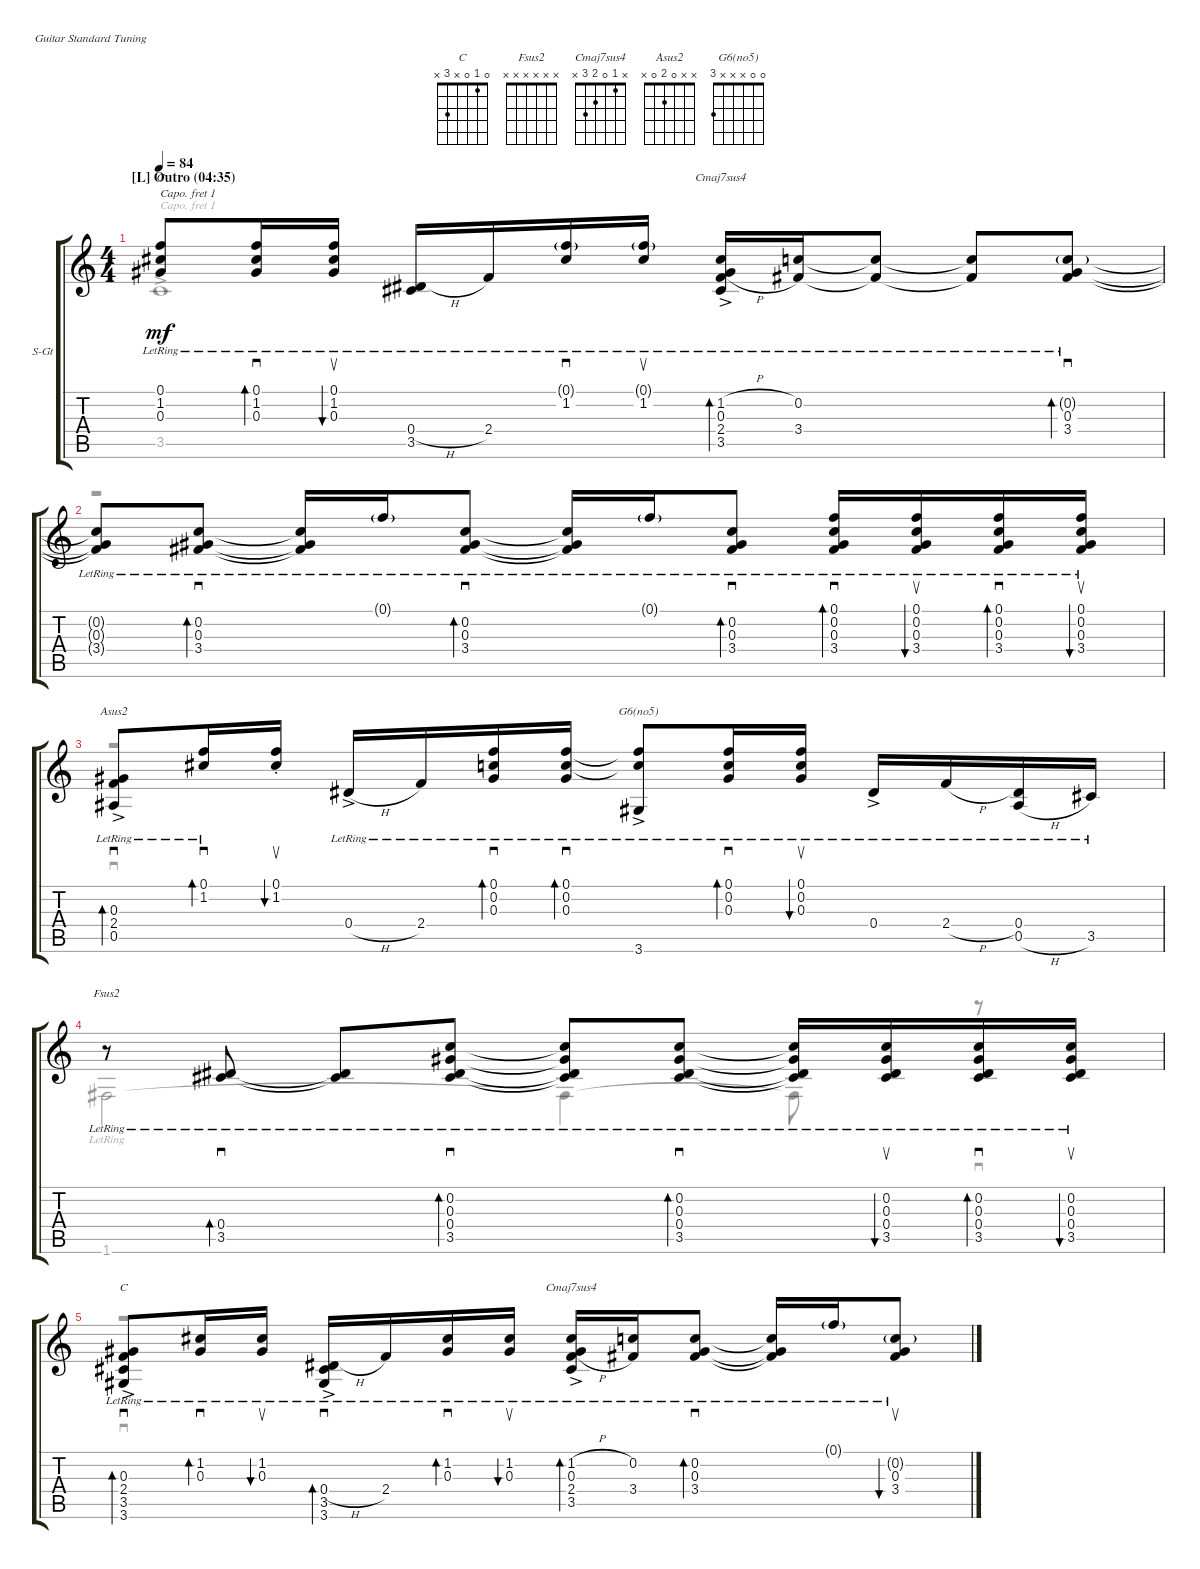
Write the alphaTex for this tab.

\defaultSystemsLayout 4
\bracketExtendMode groupsimilarinstruments
\firstSystemTrackNameOrientation horizontal
\otherSystemsTrackNameOrientation horizontal
\defaultBarNumberDisplay FirstOfSystem
\track ("Steel Guitar" "S-Gt") {instrument acousticguitarsteel}
\staff {score tabs}
\capo 1
\tuning (E4 B3 G3 D3 A2 E2)
\chord ("C" x x 0 2 3 3) {showfingering false}
\chord ("Fsus2" x x x x x x)
\chord ("C" 0 1 0 x 3 x) {showfingering false}
\chord ("Cmaj7sus4" x 1 0 2 3 x) {showfingering false}
\chord ("Asus2" x x 0 2 0 x) {showfingering false}
\chord ("G6(no5)" 0 0 x x x 3) {showfingering false}
\voice
\ts (4 4)
\section ("L" "Outro (04:35)")
\tempo 84
\clef g2
\ks c
(0.3{lr} 1.2{lr} 0.1{lr}).8{ch "C" dy mf} (0.1{lr} 1.2{lr} 0.3{lr}).16{sd bd 30} (0.3{lr} 1.2{lr} 0.1{lr}).16{su bu 30} (3.5{lr} 0.4{h lr}).16 2.4{lr}.16 (1.2{lr} 0.1{g lr}).16{sd} (1.2{lr} 0.1{g lr}).16{su} (1.2{h ac lr} 0.3{lr} 2.4{h lr} 3.5{lr}).16{bd 30 ch "Cmaj7sus4"} (0.2{lr} 3.4{lr}).16 (0.2{lr t} 3.4{lr t}).8 (0.2{lr t} 3.4{lr t}).8 (0.2{g lr} 0.3{lr} 3.4{lr}).8{sd bd 30} |
\scale
0.549817 (0.2{lr t} 0.3{lr t} 3.4{lr t}).8 (3.4{lr} 0.3{lr} 0.2{lr}).8{sd bd 30} (3.4{lr t} 0.3{lr t} 0.2{lr t}).16 0.1{g lr}.16 (0.2{lr} 0.3{lr} 3.4{lr}).8{sd bd 30} (0.2{lr t} 0.3{lr t} 3.4{lr t}).16 0.1{g lr}.16 (0.2{lr} 0.3{lr} 3.4{lr}).8{sd bd 30} (3.4{lr} 0.3{lr} 0.2{lr} 0.1{lr}).16{sd bd 30} (0.1{lr} 0.2{lr} 0.3{lr} 3.4{lr}).16{su bu 30} (3.4{lr} 0.3{lr} 0.2{lr} 0.1{lr}).16{sd bd 30} (3.4{lr} 0.3{lr} 0.1{lr} 0.2{lr}).16{su bu 30} |
\scale
0.450002 (2.4{lr} 0.3{lr} 0.5{ac lr}).8{sd bd 30 ch "Asus2"} (1.2{lr} 0.1{lr}).16{sd bd 30} (0.1{st} 1.2{st}).16{su bu 30} 0.4{h ac lr}.16 2.4{lr}.16 (0.1{lr} 0.2{lr} 0.3).16{sd bd 30} (0.2{lr} 0.1{lr} 0.3).16{sd bd 30} (0.2{lr t} 0.1{lr t} 3.6{ac lr}).8{ch "G6(no5)"} (0.2{lr} 0.1{lr} 0.3).16{sd bd 30} (0.1{lr} 0.2{lr} 0.3).16{su bu 30} 0.4{ac lr}.16 2.4{h lr}.16 (0.4{lr} 0.5{h lr}).16 3.5{lr}.16 |
\scale
0.526644 r.8{ch "Fsus2"} (3.5{lr} 0.4{lr}).8{sd bd 30} (3.5{lr t} 0.4{lr t}).8 (3.5{lr} 0.4{lr} 0.3{lr} 0.2{lr}).8{sd bd 30} (3.5{lr t} 0.4{lr t} 0.3{lr t} 0.2{lr t}).8 (3.5{lr} 0.4{lr} 0.3{lr} 0.2{lr}).8{sd bd 30} (3.5{lr t} 0.4{lr t} 0.3{lr t} 0.2{lr t}).16 (0.2{lr} 0.3{lr} 0.4{lr} 3.5{lr}).16{su bu 30} (3.5{lr} 0.4{lr} 0.3{lr} 0.2{lr}).16{sd bd 30} (3.5{lr} 0.4{lr} 0.3{lr} 0.2{lr}).16{su bu 30} |
\scale
0.473374 (0.3{lr} 2.4{lr} 3.5{ac lr} 3.6{lr}).8{sd bd 30 ch "C"} (1.2{lr} 0.3{lr}).16{sd bd 30} (0.3{lr} 1.2{lr}).16{su bu 30} (3.6{lr} 3.5{lr} 0.4{h ac lr}).16{sd bd 30} 2.4{lr}.16 (1.2{lr} 0.3{lr}).16{sd bd 30} (1.2{lr} 0.3{lr}).16{su bu 30} (1.2{h lr} 0.3{lr} 2.4{h ac lr} 3.5{lr}).16{bd 30 ch "Cmaj7sus4"} (0.2{lr} 3.4{lr}).16 (0.2{lr} 0.3{lr} 3.4{lr}).8{sd bd 30} (0.2{lr t} 0.3{lr t} 3.4{lr t}).16 0.1{g lr}.16 (0.2{g lr} 0.3{lr} 3.4{lr}).8{su bu 30}
\voice
\clef g2
\ottava regular
\simile none
\ks c
3.5{ac}.1{dy mf} |
\scale
0.549817 r.1 |
\scale
0.450002 r.1{sd bd 30} |
\scale
0.526644 1.6{lr}.2 1.6{t}.4 1.6{t}.8 r.8{sd bd 0} |
\scale
0.473374 r.1{sd bd 0}
